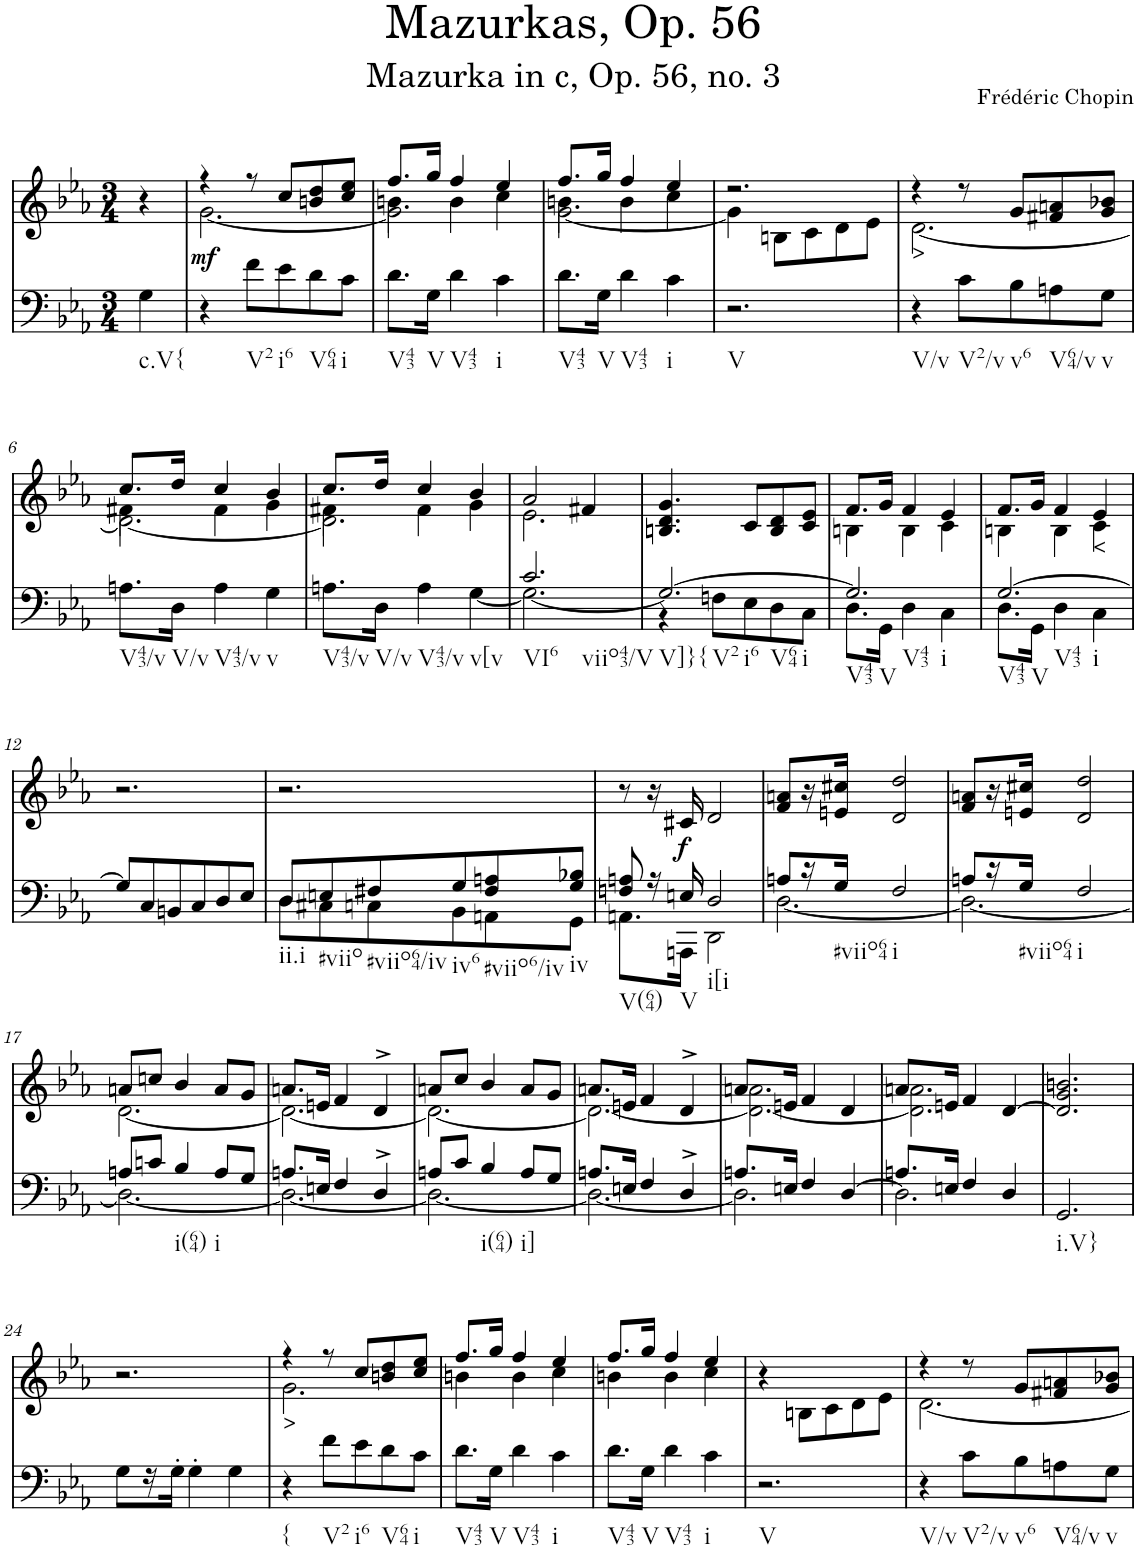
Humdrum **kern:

**kern	**kern	**text	**dynam
*part2	*part1	*part1	*part1
*staff2	*staff1	*staff1	*staff1
*I"Piano	*I"Piano	*	*
*I'Pno	*I'Pno	*	*
*clefF4	*clefG2	*	*
*k[b-e-a-]	*k[b-e-a-]	*	*
*c:	*c:	*	*
*M3/4	*M3/4	*	*
=	=	=	=
!LO:TX:b:t=c.V{	!	!	!
4G\	4r	.	.
=1	=1	=1	=1
*	*^	*	*
!	!	!	!	!LO:DY:b
4r	4r	[2.g\	.	mf
!LO:TX:b:t=V2	!	!	!	!
8f\L	8r	.	.	.
!LO:TX:b:t=i6	!	!	!	!
8e-\	8cc/L	.	.	.
!LO:TX:b:t=V64	!	!	!	!
8d\	8bn/ 8dd/	.	.	.
!LO:TX:b:t=i	!	!	!	!
8c\J	8cc/ 8ee-/J	.	.	.
=2	=2	=2	=2	=2
*	*	*^	*	*
!LO:TX:b:t=V43	!	!	!	!	!
8.d\L	8.ff/L	4bn\	2.g\]	.	.
!LO:TX:b:t=V	!	!	!	!	!
16G\Jk	16gg/Jk	.	.	.	.
!LO:TX:b:t=V43	!	!	!	!	!
4d\	4ff/	4b\	.	.	.
!LO:TX:b:t=i	!	!	!	!	!
4c\	4ee-/	4cc\	.	.	.
=3	=3	=3	=3	=3	=3
!LO:TX:b:t=V43	!	!	!	!	!
8.d\L	8.ff/L	4bn\	[2.g\	.	.
!LO:TX:b:t=V	!	!	!	!	!
16G\Jk	16gg/Jk	.	.	.	.
!LO:TX:b:t=V43	!	!	!	!	!
4d\	4ff/	4b\	.	.	.
!LO:TX:b:t=i	!	!	!	!	!
4c\	4ee-/	4cc\	.	.	.
*	*	*v	*v	*	*
=4	=4	=4	=4	=4
!LO:TX:b:t=V	!	!	!	!
2.r	2.r	4g\]	.	.
.	.	8Bn\L	.	.
.	.	8c\	.	.
.	.	8d\	.	.
.	.	8e-\J	.	.
=5	=5	=5	=5	=5
!LO:TX:b:t=V/v	!	!	!	!
!	!	!	!LO:LY:b	!
4r	4r	[2.d\	>	.
!LO:TX:b:t=V2/v	!	!	!	!
8c\L	8r	.	.	.
!LO:TX:b:t=v6	!	!	!	!
8B-\	8g/L	.	.	.
!LO:TX:b:t=V64/v	!	!	!	!
8An\	8f#X/ 8an/	.	.	.
!LO:TX:b:t=v	!	!	!	!
8G\J	8g/ 8b-X/J	.	.	.
!!LO:LB:g=z
=6	=6	=6	=6	=6
*	*	*^	*	*
!LO:TX:b:t=V43/v	!	!	!	!	!
8.An\L	8.cc/L	4f#X\	2.d\_	.	.
!LO:TX:b:t=V/v	!	!	!	!	!
16D\Jk	16dd/Jk	.	.	.	.
!LO:TX:b:t=V43/v	!	!	!	!	!
4A\	4cc/	4f#\	.	.	.
!LO:TX:b:t=v	!	!	!	!	!
4G\	4b-/	4g\	.	.	.
=7	=7	=7	=7	=7	=7
!LO:TX:b:t=V43/v	!	!	!	!	!
8.An\L	8.cc/L	4f#X\	2.d\]	.	.
!LO:TX:b:t=V/v	!	!	!	!	!
16D\Jk	16dd/Jk	.	.	.	.
!LO:TX:b:t=V43/v	!	!	!	!	!
4A\	4cc/	4f#\	.	.	.
!LO:TX:b:t=v[v	!	!	!	!	!
[4G\	4b-/	4g\	.	.	.
*	*	*v	*v	*	*
=8	=8	=8	=8	=8
*^	*	*	*	*
!LO:TX:b:t=VI6	!	!	!	!	!
!LO:TX:b:t=viio43/V	!	!	!	!	!
2.c/	2.G\_	2a-/	2.e-\	.	.
.	.	4f#X/	.	.	.
*	*	*v	*v	*	*
=9	=9	=9	=9	=9
!LO:TX:b:t=V]}{	!	!	!	!
!LO:TX:b:t=V2	!	!	!	!
!LO:TX:b:t=i6	!	!	!	!
!LO:TX:b:t=V64	!	!	!	!
!LO:TX:b:t=i	!	!	!	!
2.G/_	4r	4.Bn/ 4.d/ 4.g/	.	.
.	8Fn\L	.	.	.
.	8E-\	8c/L	.	.
.	8D\	8B/ 8d/	.	.
.	8C\J	8c/ 8e-/J	.	.
=10	=10	=10	=10	=10
*	*	*^	*	*
!LO:TX:b:t=V43	!	!	!	!	!
!LO:TX:b:t=V	!	!	!	!	!
!LO:TX:b:t=V43	!	!	!	!	!
!LO:TX:b:t=i	!	!	!	!	!
2.G/]	8.D\L	8.f/L	4Bn\	.	.
.	16GG\Jk	16g/Jk	.	.	.
.	4D\	4f/	4B\	.	.
.	4C\	4e-/	4c\	.	.
=11	=11	=11	=11	=11	=11
!LO:TX:b:t=V43	!	!	!	!	!
!LO:TX:b:t=V	!	!	!	!	!
!LO:TX:b:t=V43	!	!	!	!	!
!LO:TX:b:t=i	!	!	!	!	!
[2.G/	8.D\L	8.f/L	4Bn\	.	.
.	16GG\Jk	16g/Jk	.	.	.
.	4D\	4f/	4B\	.	.
!	!	!	!	!LO:LY:b	!
.	4C\	4e-/	4c\	<	.
*v	*v	*	*	*	*
*	*v	*v	*	*
!!LO:LB:g=z
=12	=12	=12	=12
8G/L]	2.r	.	.
8C/	.	.	.
8BBn/	.	.	.
8C/	.	.	.
8D/	.	.	.
8E-/J	.	.	.
=13	=13	=13	=13
*^	*	*	*
!LO:TX:b:t=ii.i	!	!	!	!
8D/L	8D\L	2.r	.	.
!LO:TX:b:t=#viio	!	!	!	!
8En/	8C#X\	.	.	.
!LO:TX:b:t=#viio64/iv	!	!	!	!
8F#X/	8Cn\	.	.	.
!LO:TX:b:t=iv6	!	!	!	!
8G/	8BB-\	.	.	.
!LO:TX:b:t=#viio6/iv	!	!	!	!
8F#/ 8An/	8AAn\	.	.	.
!LO:TX:b:t=iv	!	!	!	!
8G/ 8B-X/J	8GG\J	.	.	.
=14	=14	=14	=14	=14
!LO:TX:b:t=V(64)	!	!	!	!
8Fn/ 8An/	8.AAn\L	8r	.	.
16r	.	16r	.	.
!LO:TX:b:t=V	!	!	!	!
!	!	!	!	!LO:DY:b
16En/	16AAAn\Jk	16c#X/	.	f
!LO:TX:b:t=i[i	!	!	!	!
2D/	2DD\	2d/	.	.
=15	=15	=15	=15	=15
8An/L	[2.D\	8f/ 8an/L	.	.
16r	.	16r	.	.
!LO:TX:b:t=#viio64	!	!	!	!
16G/JJ	.	16en/ 16cc#X/JJ	.	.
!LO:TX:b:t=i	!	!	!	!
2F/	.	2d/ 2dd/	.	.
=16	=16	=16	=16	=16
8An/L	2.D\_	8f/ 8an/L	.	.
16r	.	16r	.	.
!LO:TX:b:t=#viio64	!	!	!	!
16G/JJ	.	16en/ 16cc#X/JJ	.	.
!LO:TX:b:t=i	!	!	!	!
2F/	.	2d/ 2dd/	.	.
!!LO:LB:g=z
=17	=17	=17	=17	=17
*	*	*^	*	*
8An/L	2.D\_	8an/L	[2.d\	.	.
8cn/J	.	8ccn/J	.	.	.
!LO:TX:b:t=i(64)	!	!	!	!	!
4B-/	.	4b-/	.	.	.
!LO:TX:b:t=i	!	!	!	!	!
8A/L	.	8a/L	.	.	.
8G/J	.	8g/J	.	.	.
=18	=18	=18	=18	=18	=18
8.An/L	2.D\_	8.an/L	2.d\_	.	.
16En/Jk	.	16en/Jk	.	.	.
4F/	.	4f/	.	.	.
4D^/	.	4d^/	.	.	.
=19	=19	=19	=19	=19	=19
8An/L	2.D\_	8an/L	2.d\_	.	.
8c/J	.	8cc/J	.	.	.
!LO:TX:b:t=i(64)	!	!	!	!	!
4B-/	.	4b-/	.	.	.
!LO:TX:b:t=i]	!	!	!	!	!
8A/L	.	8a/L	.	.	.
8G/J	.	8g/J	.	.	.
=20	=20	=20	=20	=20	=20
8.An/L	2.D\_	8.an/L	2.d\_	.	.
16En/Jk	.	16en/Jk	.	.	.
4F/	.	4f/	.	.	.
4D^/	.	4d^/	.	.	.
=21	=21	=21	=21	=21	=21
8.An/L	2.D\]	2.d\_ 2.an\	8.a/L	.	.
16En/Jk	.	.	16en/Jk	.	.
4F/	.	.	4f/	.	.
[4D/	.	.	4d/	.	.
=22	=22	=22	=22	=22	=22
8.An/L	2.D\]	2.d\] 2.an\	8.a/L	.	.
16En/Jk	.	.	16en/Jk	.	.
4F/	.	.	4f/	.	.
4D/	.	.	[4d/	.	.
*v	*v	*	*	*	*
=23	=23	=23	=23	=23
!LO:TX:b:t=i.V}	!	!	!	!
*	*v	*v	*	*
2.GG/	2.d/] 2.g/ 2.bn/	.	.
!!LO:LB:g=z
=24	=24	=24	=24
8G\L	2.r	.	.
16r	.	.	.
16G'\JJ	.	.	.
4G'\	.	.	.
4G\	.	.	.
=25	=25	=25	=25
*	*^	*	*
!LO:TX:b:t={	!	!	!	!
!	!	!	!LO:LY:b	!
4r	4r	2.g\	>	.
!LO:TX:b:t=V2	!	!	!	!
8f\L	8r	.	.	.
!LO:TX:b:t=i6	!	!	!	!
8e-\	8cc/L	.	.	.
!LO:TX:b:t=V64	!	!	!	!
8d\	8bn/ 8dd/	.	.	.
!LO:TX:b:t=i	!	!	!	!
8c\J	8cc/ 8ee-/J	.	.	.
=26	=26	=26	=26	=26
!LO:TX:b:t=V43	!	!	!	!
8.d\L	8.ff/L	4bn\	.	.
!LO:TX:b:t=V	!	!	!	!
16G\Jk	16gg/Jk	.	.	.
!LO:TX:b:t=V43	!	!	!	!
4d\	4ff/	4b\	.	.
!LO:TX:b:t=i	!	!	!	!
4c\	4ee-/	4cc\	.	.
=27	=27	=27	=27	=27
!LO:TX:b:t=V43	!	!	!	!
8.d\L	8.ff/L	4bn\	.	.
!LO:TX:b:t=V	!	!	!	!
16G\Jk	16gg/Jk	.	.	.
!LO:TX:b:t=V43	!	!	!	!
4d\	4ff/	4b\	.	.
!LO:TX:b:t=i	!	!	!	!
4c\	4ee-/	4cc\	.	.
=28	=28	=28	=28	=28
!LO:TX:b:t=V	!	!	!	!
*	*v	*v	*	*
2.r	4r	.	.
.	8Bn\L	.	.
.	8c\	.	.
.	8d\	.	.
.	8e-\J	.	.
=29	=29	=29	=29
*	*^	*	*
!LO:TX:b:t=V/v	!	!	!	!
4r	4r	[2.d\	.	.
!LO:TX:b:t=V2/v	!	!	!	!
8c\L	8r	.	.	.
!LO:TX:b:t=v6	!	!	!	!
8B-\	8g/L	.	.	.
!LO:TX:b:t=V64/v	!	!	!	!
8An\	8f#X/ 8an/	.	.	.
!LO:TX:b:t=v	!	!	!	!
8G\J	8g/ 8b-X/J	.	.	.
*	*v	*v	*	*
=	=	=	=
*-	*-	*-	*-
